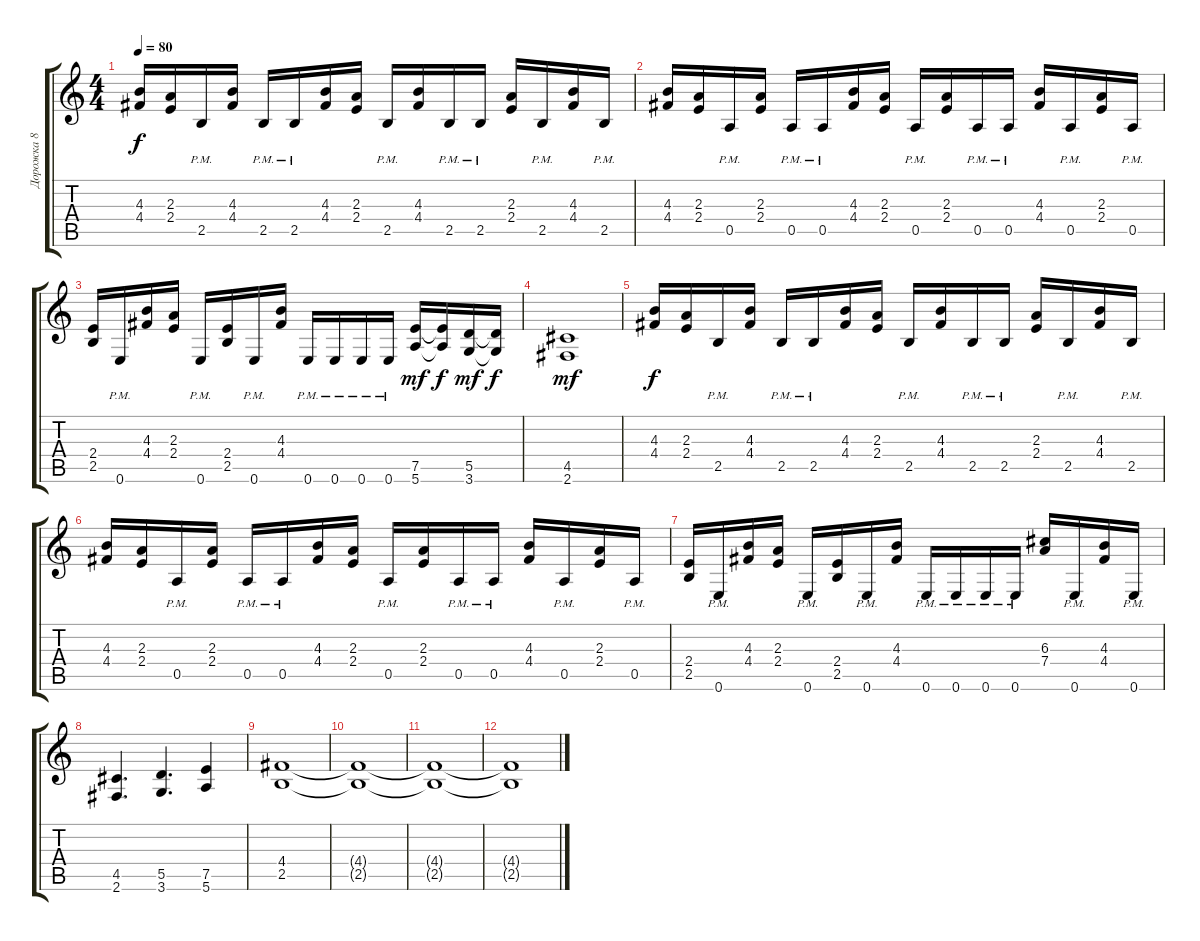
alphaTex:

\track ("Дорожка 8" "Дорожка 8") {instrument overdrivenguitar}
\staff {score tabs}
\tuning (E4 B3 G3 D3 A2 E2) {hide}
\ts (4 4)
\tempo 80
\clef g2
\ks c
(4.3 4.4).16{dy f} (2.3 2.4).16 2.5{pm}.16 (4.3 4.4).16 2.5{pm}.16 2.5{pm}.16 (4.3 4.4).16 (2.3 2.4).16 2.5{pm}.16 (4.3 4.4).16 2.5{pm}.16 2.5{pm}.16 (2.3 2.4).16 2.5{pm}.16 (4.3 4.4).16 2.5{pm}.16 |
(4.3 4.4).16 (2.3 2.4).16 0.5{pm}.16 (2.3 2.4).16 0.5{pm}.16 0.5{pm}.16 (4.3 4.4).16 (2.3 2.4).16 0.5{pm}.16 (2.3 2.4).16 0.5{pm}.16 0.5{pm}.16 (4.3 4.4).16 0.5{pm}.16 (2.3 2.4).16 0.5{pm}.16 |
(2.4 2.5).16 0.6{pm}.16 (4.3 4.4).16 (2.3 2.4).16 0.6{pm}.16 (2.4 2.5).16 0.6{pm}.16 (4.3 4.4).16 0.6{pm}.16 0.6{pm}.16 0.6{pm}.16 0.6{pm}.16 (7.5 5.6).16{dy mf} (7.5{t} 5.6{t}).16{dy f} (5.5 3.6).16{dy mf} (5.5{t} 3.6{t}).16{dy f} |
(4.5 2.6).1{dy mf} |
(4.3 4.4).16{dy f} (2.3 2.4).16 2.5{pm}.16 (4.3 4.4).16 2.5{pm}.16 2.5{pm}.16 (4.3 4.4).16 (2.3 2.4).16 2.5{pm}.16 (4.3 4.4).16 2.5{pm}.16 2.5{pm}.16 (2.3 2.4).16 2.5{pm}.16 (4.3 4.4).16 2.5{pm}.16 |
(4.3 4.4).16 (2.3 2.4).16 0.5{pm}.16 (2.3 2.4).16 0.5{pm}.16 0.5{pm}.16 (4.3 4.4).16 (2.3 2.4).16 0.5{pm}.16 (2.3 2.4).16 0.5{pm}.16 0.5{pm}.16 (4.3 4.4).16 0.5{pm}.16 (2.3 2.4).16 0.5{pm}.16 |
(2.4 2.5).16 0.6{pm}.16 (4.3 4.4).16 (2.3 2.4).16 0.6{pm}.16 (2.4 2.5).16 0.6{pm}.16 (4.3 4.4).16 0.6{pm}.16 0.6{pm}.16 0.6{pm}.16 0.6{pm}.16 (6.3 7.4).16 0.6{pm}.16 (4.3 4.4).16 0.6{pm}.16 |
(4.5 2.6).4{d} (5.5 3.6).4{d} (7.5 5.6).4 |
(4.4 2.5).1{volume 0} |
(4.4{t} 2.5{t}).1 |
(4.4{t} 2.5{t}).1 |
(4.4{t} 2.5{t}).1
